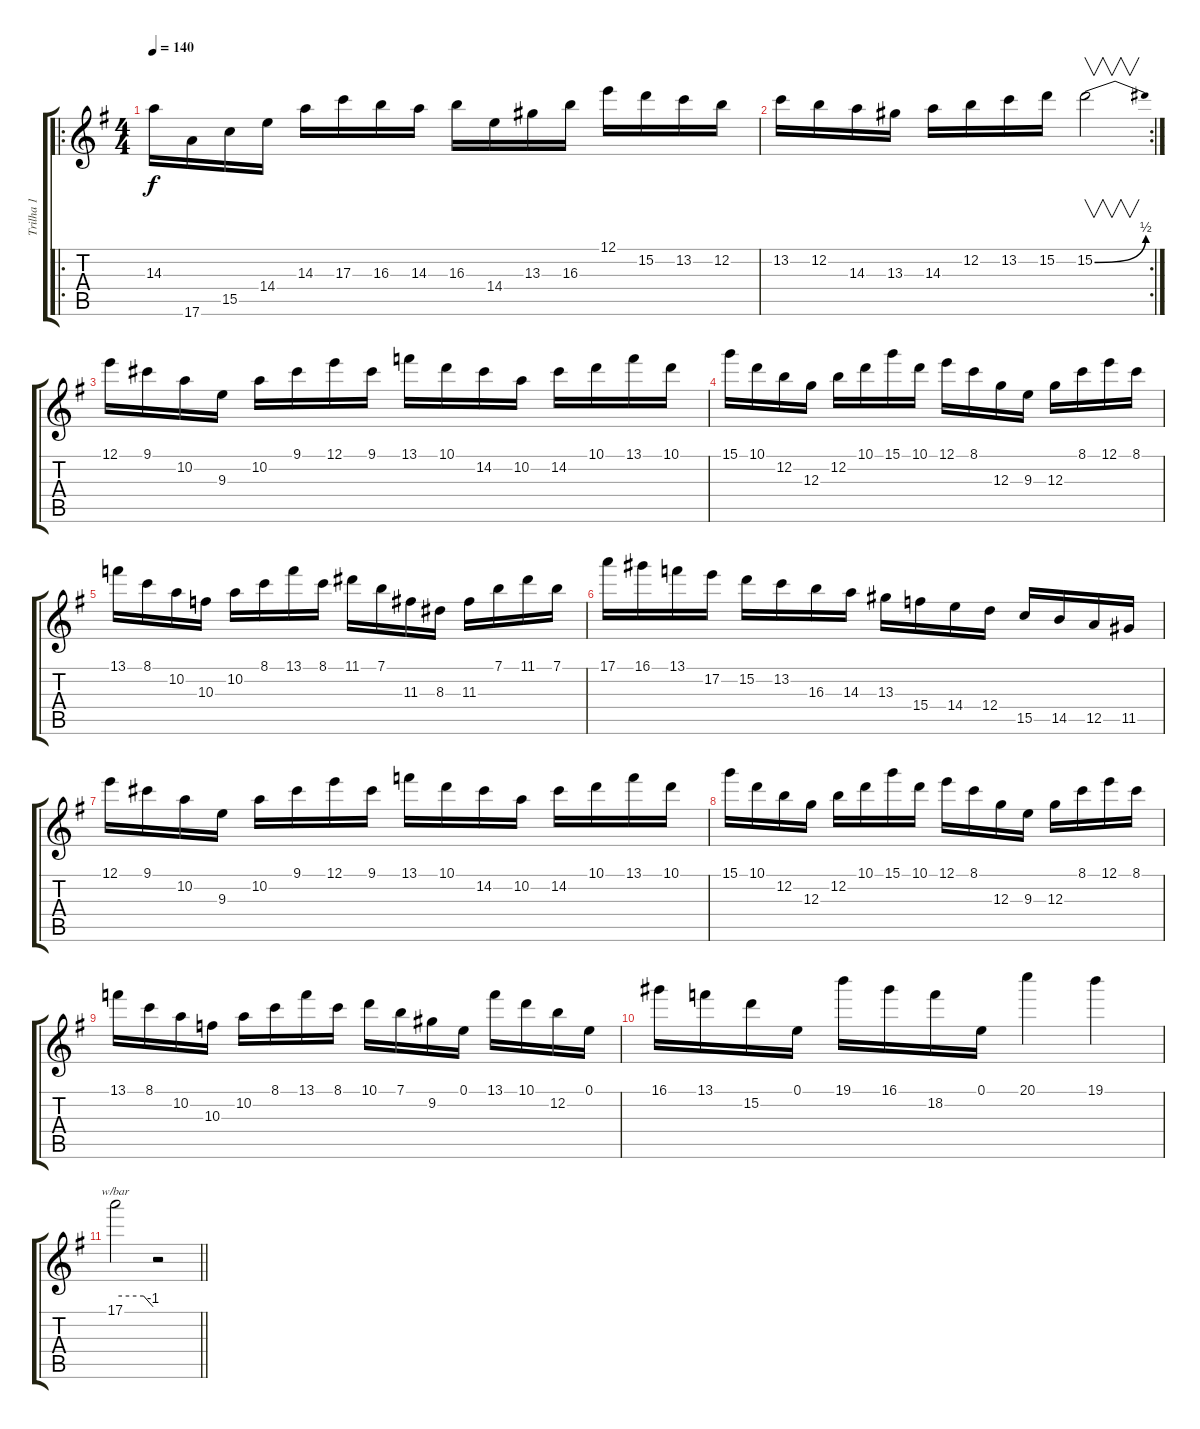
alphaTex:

\track ("Trilha 1" "Trilha 1") {instrument overdrivenguitar}
\staff {score tabs}
\tuning (E4 B3 G3 D3 A2 E2) {hide}
\ro
\ts (4 4)
\tempo 140
\clef g2
\ks g
14.3.16{dy f} 17.6.16 15.5.16 14.4.16 14.3.16 17.3.16 16.3.16 14.3.16 16.3.16 14.4.16 13.3.16 16.3.16 12.1.16 15.2.16 13.2.16 12.2.16 |
\rc 2
13.2.16 12.2.16 14.3.16 13.3.16 14.3.16 12.2.16 13.2.16 15.2.16 15.2{be (bend 0 0 60 2)}.2{v} |
12.1.16 9.1.16 10.2.16 9.3.16 10.2.16 9.1.16 12.1.16 9.1.16 13.1.16 10.1.16 14.2.16 10.2.16 14.2.16 10.1.16 13.1.16 10.1.16 |
15.1.16 10.1.16 12.2.16 12.3.16 12.2.16 10.1.16 15.1.16 10.1.16 12.1.16 8.1.16 12.3.16 9.3.16 12.3.16 8.1.16 12.1.16 8.1.16 |
13.1.16 8.1.16 10.2.16 10.3.16 10.2.16 8.1.16 13.1.16 8.1.16 11.1.16 7.1.16 11.3.16 8.3.16 11.3.16 7.1.16 11.1.16 7.1.16 |
17.1.16 16.1.16 13.1.16 17.2.16 15.2.16 13.2.16 16.3.16 14.3.16 13.3.16 15.4.16 14.4.16 12.4.16 15.5.16 14.5.16 12.5.16 11.5.16 |
12.1.16 9.1.16 10.2.16 9.3.16 10.2.16 9.1.16 12.1.16 9.1.16 13.1.16 10.1.16 14.2.16 10.2.16 14.2.16 10.1.16 13.1.16 10.1.16 |
15.1.16 10.1.16 12.2.16 12.3.16 12.2.16 10.1.16 15.1.16 10.1.16 12.1.16 8.1.16 12.3.16 9.3.16 12.3.16 8.1.16 12.1.16 8.1.16 |
13.1.16 8.1.16 10.2.16 10.3.16 10.2.16 8.1.16 13.1.16 8.1.16 10.1.16 7.1.16 9.2.16 0.1.16 13.1.16 10.1.16 12.2.16 0.1.16 |
16.1.16 13.1.16 15.2.16 0.1.16 19.1.16 16.1.16 18.2.16 0.1.16 20.1.4 19.1.4 |
\barLineRight lightlight
17.1.2{tbe (custom default 0 0 45 0 60 -4)} r.2
